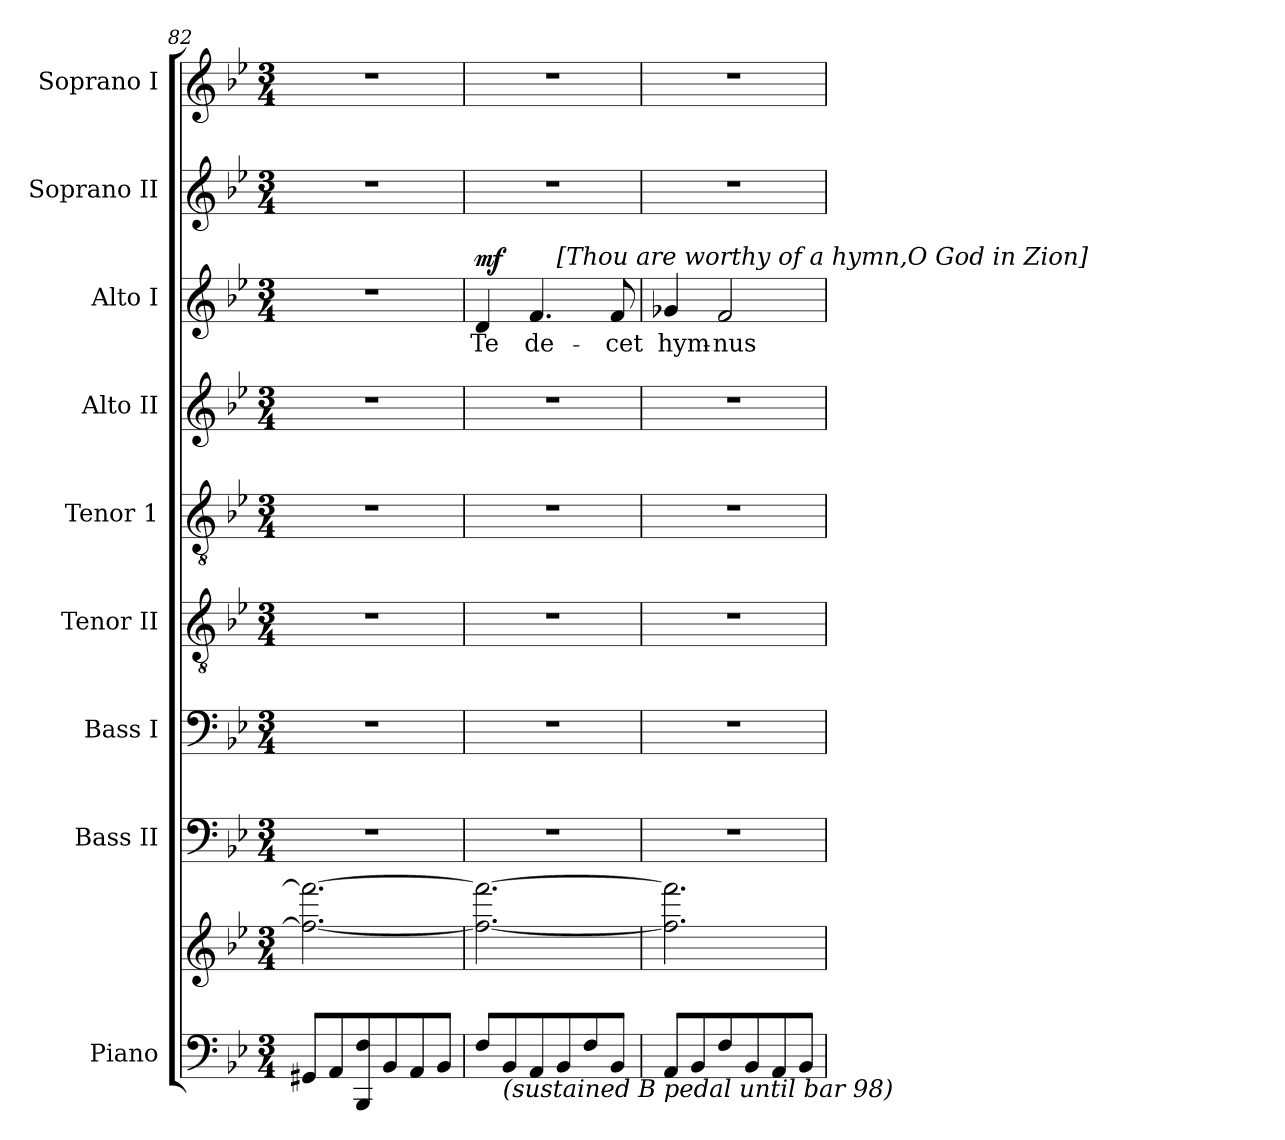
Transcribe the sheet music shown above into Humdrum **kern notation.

**kern	**kern	**kern	**kern	**kern	**kern	**kern	**kern	**text	**dynam	**kern	**kern
*part9	*part9	*part8	*part7	*part6	*part5	*part4	*part3	*part3	*part3	*part2	*part1
*staff10	*staff9	*staff8	*staff7	*staff6	*staff5	*staff4	*staff3	*staff3	*staff3	*staff2	*staff1
*I"Piano	*	*I"Bass II	*I"Bass I	*I"Tenor II	*I"Tenor 1	*I"Alto II	*I"Alto I	*	*	*I"Soprano II	*I"Soprano I
*I'Pno.	*	*I'B	*I'B	*I'T.	*I'T.	*I'A	*I'A	*	*	*I'S	*I'S
*clefF4	*clefG2	*clefF4	*clefF4	*clefGv2	*clefGv2	*clefG2	*clefG2	*	*	*clefG2	*clefG2
*	*	*	*	*ITrd7c12	*ITrd7c12	*	*	*	*	*	*
*k[b-e-]	*k[b-e-]	*k[b-e-]	*k[b-e-]	*k[b-e-]	*k[b-e-]	*k[b-e-]	*k[b-e-]	*	*	*k[b-e-]	*k[b-e-]
*g:	*g:	*g:	*g:	*g:	*g:	*g:	*g:	*	*	*g:	*g:
*M3/4	*M3/4	*M3/4	*M3/4	*M3/4	*M3/4	*M3/4	*M3/4	*	*	*M3/4	*M3/4
=82	=82	=82	=82	=82	=82	=82	=82	=82	=82	=82	=82
!	!	!LO:N:vis=1	!LO:N:vis=1	!LO:N:vis=1	!LO:N:vis=1	!LO:N:vis=1	!LO:N:vis=1	!	!	!LO:N:vis=1	!LO:N:vis=1
8GG#Xi/L	2.ffi\_ 2.fffi_	2.r	2.r	2.r	2.r	2.r	2.r	.	.	2.r	2.r
8AAi/	.	.	.	.	.	.	.	.	.	.	.
8BBB-i/ 8Fi	.	.	.	.	.	.	.	.	.	.	.
8BB-i/	.	.	.	.	.	.	.	.	.	.	.
8AAi/	.	.	.	.	.	.	.	.	.	.	.
8BB-i/J	.	.	.	.	.	.	.	.	.	.	.
!!LO:PB:g=z
=83	=83	=83	=83	=83	=83	=83	=83	=83	=83	=83	=83
!	!	!LO:N:vis=1	!LO:N:vis=1	!LO:N:vis=1	!LO:N:vis=1	!LO:N:vis=1	!	!	!	!	!
!	!	!	!	!	!	!	!LO:TX:a:i:t=sans presser et largement	!	!	!	!
!	!	!	!	!	!	!	!	!LO:LY:b:color=#000000	!	!LO:N:vis=1	!LO:N:vis=1
*	*	*	*	*	*	*	*^	*	*	*	*
8Fi/L	2.ffi\_ 2.fffi_	2.r	2.r	2.r	2.r	2.r	4di/	4.ryy	Te	mf	2.r	2.r
!LO:TX:b:i:t=(sustained B pedal until bar 98)	!	!	!	!	!	!	!	!	!	!	!	!
8BB-i/	.	.	.	.	.	.	.	.	.	.	.	.
!	!	!	!	!	!	!	!	!	!LO:LY:b:color=#000000	!	!	!
8AAi/	.	.	.	.	.	.	4.fi/	.	de-	.	.	.
!	!	!	!	!	!	!	!	!LO:TX:a:i:t=[Thou are worthy of a hymn,O God in Zion]	!	!	!	!
8BB-i/	.	.	.	.	.	.	.	4.ryy	.	.	.	.
8Fi/	.	.	.	.	.	.	.	.	.	.	.	.
!	!	!	!	!	!	!	!	!	!LO:LY:b:color=#000000	!	!	!
8BB-i/J	.	.	.	.	.	.	8fi/	.	-cet	.	.	.
=84	=84	=84	=84	=84	=84	=84	=84	=84	=84	=84	=84	=84
!	!	!LO:N:vis=1	!LO:N:vis=1	!LO:N:vis=1	!LO:N:vis=1	!LO:N:vis=1	!	!	!	!	!	!
*	*	*	*	*	*	*	*v	*v	*	*	*	*
*	*	*	*	*	*	*	*^	*	*	*	*
!	!	!	!	!	!	!	!	!	!LO:LY:b:color=#000000	!	!LO:N:vis=1	!LO:N:vis=1
*	*	*	*	*	*	*	*v	*v	*	*	*	*
8AAi/L	2.ffi\] 2.fffi]	2.r	2.r	2.r	2.r	2.r	4g-Xi/	hym-	.	2.r	2.r
8BB-i/	.	.	.	.	.	.	.	.	.	.	.
!	!	!	!	!	!	!	!	!LO:LY:b:color=#000000	!	!	!
8Fi/	.	.	.	.	.	.	2fi/	-nus	.	.	.
8BB-i/	.	.	.	.	.	.	.	.	.	.	.
8AAi/	.	.	.	.	.	.	.	.	.	.	.
8BB-i/J	.	.	.	.	.	.	.	.	.	.	.
=	=	=	=	=	=	=	=	=	=	=	=
*-	*-	*-	*-	*-	*-	*-	*-	*-	*-	*-	*-
